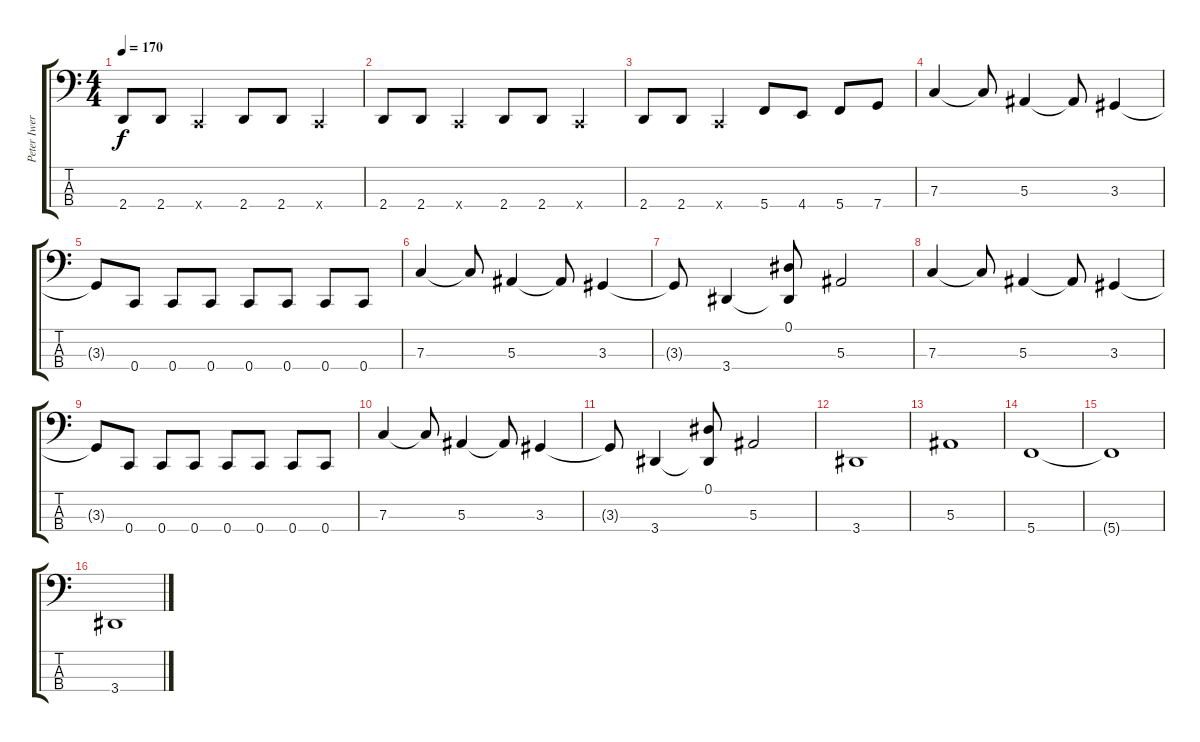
\track ("Peter Iwers" "Peter Iwer") {instrument electricbasspick}
\staff {score tabs}
\tuning (Eb2 Bb1 F1 C1) {hide}
\ts (4 4)
\tempo 170
\clef f4
\ks c
2.4.8{dy f} 2.4.8 0.4{x}.4 2.4.8 2.4.8 0.4{x}.4 |
2.4.8 2.4.8 0.4{x}.4 2.4.8 2.4.8 0.4{x}.4 |
2.4.8 2.4.8 0.4{x}.4 5.4.8 4.4.8 5.4.8 7.4.8 |
7.3.4 7.3{t}.8 5.3.4 5.3{t}.8 3.3.4 |
3.3{t}.8 0.4.8 0.4.8 0.4.8 0.4.8 0.4.8 0.4.8 0.4.8 |
7.3.4 7.3{t}.8 5.3.4 5.3{t}.8 3.3.4 |
3.3{t}.8 3.4.4 (0.1 3.4{t}).8 5.3.2 |
7.3.4 7.3{t}.8 5.3.4 5.3{t}.8 3.3.4 |
3.3{t}.8 0.4.8 0.4.8 0.4.8 0.4.8 0.4.8 0.4.8 0.4.8 |
7.3.4 7.3{t}.8 5.3.4 5.3{t}.8 3.3.4 |
3.3{t}.8 3.4.4 (0.1 3.4{t}).8 5.3.2 |
3.4.1 |
5.3.1 |
5.4.1 |
5.4{t}.1 |
3.4.1
